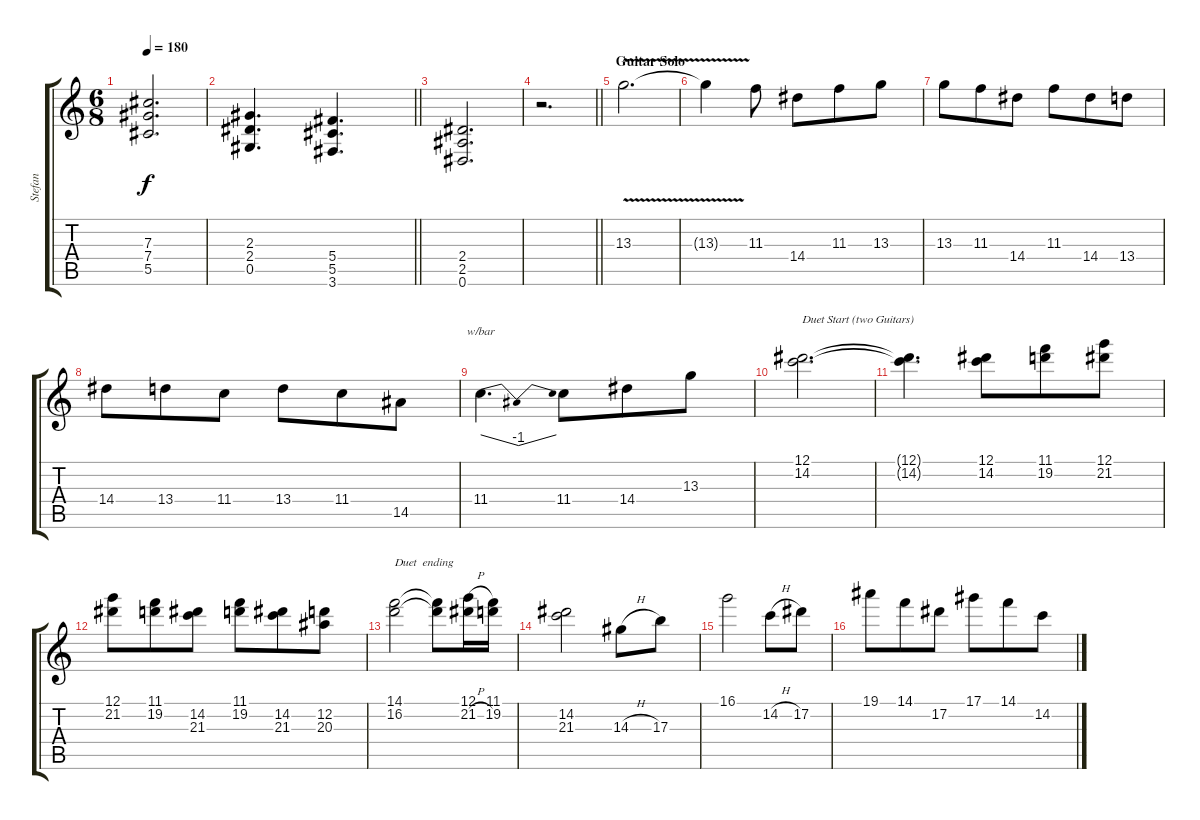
\track ("Stefan" "Stefan") {instrument overdrivenguitar}
\staff {score tabs}
\tuning (Eb4 Bb3 Gb3 Db3 Ab2 Eb2) {hide}
\ts (6 8)
\tempo 180
\clef g2
\ks c
(7.3 7.4 5.5).2{d dy f} |
\barLineRight lightlight
(2.3 2.4 0.5).4{d} (5.4 5.5 3.6).4{d} |
(2.4 2.5 0.6).2{d} |
\barLineRight lightlight
r.2{d} |
\section ("" "Guitar Solo")
13.3{v}.2{d} |
13.3{t}.4 11.3.8 14.4.8 11.3.8 13.3.8 |
13.3.8 11.3.8 14.4.8 11.3.8 14.4.8 13.4.8 |
14.4.8 13.4.8 11.4.8 13.4.8 11.4.8 14.5.8 |
11.4.4{d tbe (dip default 0 0 30 -4 60 0)} 11.4.8 14.4.8 13.3.8 |
(12.1 14.2).2{d txt "Duet Start (two Guitars)"} |
(12.1{t} 14.2{t}).4{d} (12.1 14.2).8 (11.1 19.2).8 (12.1 21.2).8 |
(12.1 21.2).8 (11.1 19.2).8 (14.2 21.3).8 (11.1 19.2).8 (14.2 21.3).8 (12.2 20.3).8 |
(14.1 16.2).2{txt "Duet  ending"} (14.1{t} 16.2{t}).8 (12.1{h} 21.2{h}).16 (11.1 19.2).16 |
(14.2 21.3).2 14.3{h}.8 17.3.8 |
16.1.2 14.2{h}.8 17.2.8 |
19.1.8 14.1.8 17.2.8 17.1.8 14.1.8 14.2.8
